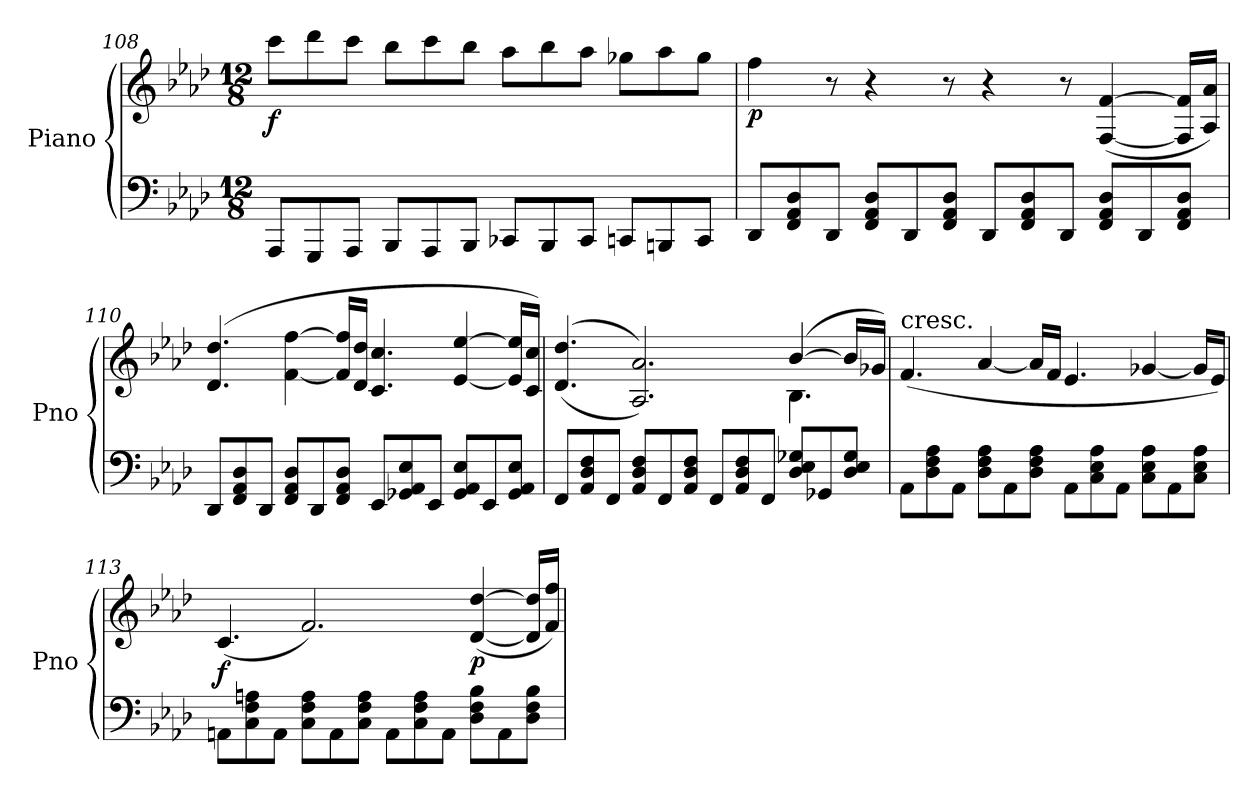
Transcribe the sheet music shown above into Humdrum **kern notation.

**kern	**kern	**dynam
*part1	*part1	*part1
*staff2	*staff1	*staff1/2
*I"Piano	*	*
*I'Pno	*	*
*clefF4	*clefG2	*
*k[b-e-a-d-]	*k[b-e-a-d-]	*
*A-:	*A-:	*
*M12/8	*M12/8	*
=108	=108	=108
!	!	!LO:DY:b
8AAA-/L	8ccc\L	f
8GGG/	8ddd-\	.
8AAA-/J	8ccc\J	.
8BBB-/L	8bb-\L	.
8AAA-/	8ccc\	.
8BBB-/J	8bb-\J	.
8CC-X/L	8aa-\L	.
8BBB-/	8bb-\	.
8CC-/J	8aa-\J	.
8CCn/L	8gg-X\L	.
8BBBn/	8aa-\	.
8CC/J	8gg-\J	.
!!LO:PB:g=z
=109	=109	=109
!	!	!LO:DY:b
8DD-/L	4ff\	p
8FF/ 8AA-/ 8D-/	.	.
8DD-/J	8r	.
8FF/ 8AA-/ 8D-/L	4r	.
8DD-/	.	.
8FF/ 8AA-/ 8D-/J	8r	.
8DD-/L	4r	.
8FF/ 8AA-/ 8D-/	.	.
8DD-/J	8r	.
8FF/ 8AA-/ 8D-/L	(<[4F/ [4f/	.
8DD-/	.	.
8FF/ 8AA-/ 8D-/J	16F/] 16f/]LL	.
.	16A-/ 16a-/JJ)	.
=110	=110	=110
8DD-/L	(>4.d-/ 4.dd-/	.
8FF/ 8AA-/ 8D-/	.	.
8DD-/J	.	.
8FF/ 8AA-/ 8D-/L	[4f\ [4ff\	.
8DD-/	.	.
8FF/ 8AA-/ 8D-/J	16f/] 16ff/]LL	.
.	16d-/ 16dd-/JJ	.
8EE-/L	4.c/ 4.cc/	.
8GG-X/ 8AA-/ 8E-/	.	.
8EE-/J	.	.
8GG-/ 8AA-/ 8E-/L	[4e-/ [4ee-/	.
8EE-/	.	.
8GG-/ 8AA-/ 8E-/J	16e-/] 16ee-/]LL	.
.	16c/ 16cc/JJ)	.
!!LO:LB:g=z
=111	=111	=111
*	*^	*
8FF/L	(>(>4.d-/ 4.dd-/	8ryy	.
*	*v	*v	*
8AA-/ 8D-/ 8F/	.	.
8FF/J	.	.
8AA-/ 8D-/ 8F/L	2.A-/ 2.a-/))	.
8FF/	.	.
8AA-/ 8D-/ 8F/J	.	.
8FF/L	.	.
8AA-/ 8D-/ 8F/	.	.
8FF/J	.	.
*	*^	*
8D-/ 8E-/ 8G-X/L	(>[4b-/	4.B-\	.
8GG-X/	.	.	.
8D-/ 8E-/ 8G-/J	16b-/LL]	.	.
.	16g-X/JJ)	.	.
*	*v	*v	*
=112	=112	=112
!	!LO:TX:a:t=cresc.	!
8AA-\L	(<4.f/	.
8D-\ 8F\ 8A-\	.	.
8AA-\J	.	.
8D-\ 8F\ 8A-\L	[4a-/	.
8AA-\	.	.
8D-\ 8F\ 8A-\J	16a-/LL]	.
.	16f/JJ	.
8AA-\L	4.e-/	.
8C\ 8E-\ 8A-\	.	.
8AA-\J	.	.
8C\ 8E-\ 8A-\L	[4g-X/	.
8AA-\	.	.
8C\ 8E-\ 8A-\J	16g-/LL]	.
.	16e-/JJ)	.
=113	=113	=113
!	!	!LO:DY:b
8AAn\L	(<4.c/	f
8C\ 8F\ 8An\	.	.
8AA\J	.	.
8C\ 8F\ 8A\L	2.f/)	.
8AA\	.	.
8C\ 8F\ 8A\J	.	.
8AA\L	.	.
8C\ 8F\ 8A\	.	.
8AA\J	.	.
!	!	!LO:DY:b
8D-\ 8F\ 8B-\L	(<[4d-/ [4dd-/	p
8AA\	.	.
8D-\ 8F\ 8B-\J	16d-/] 16dd-/]LL	.
.	16f/ 16ff/JJ)	.
=	=	=
*-	*-	*-
